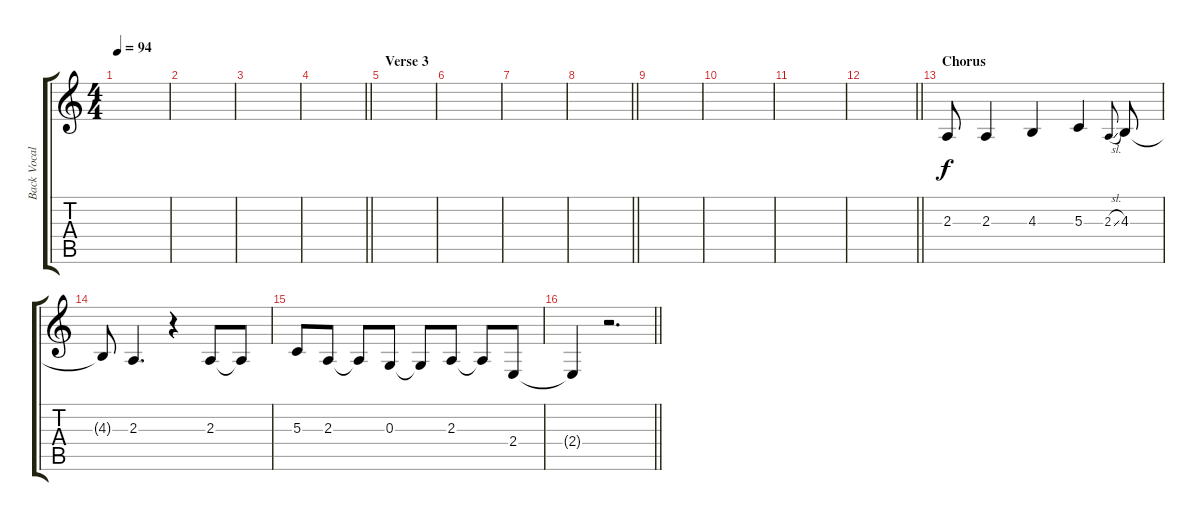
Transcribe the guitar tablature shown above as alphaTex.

\track ("Back Vocals" "Back Vocal") {instrument altosax}
\staff {score tabs}
\tuning (E4 B3 G3 D3 A2 E2) {hide}
\ts (4 4)
\tempo 94
\clef g2
\ks c
|
|
|
\barLineRight lightlight
|
\section ("" "Verse 3")
|
|
|
\barLineRight lightlight
|
|
|
|
\barLineRight lightlight
|
\section ("" "Chorus")
2.3.8 2.3.4 4.3.4 5.3.4 2.3{sl}.8{gr onbeat} 4.3.8 |
4.3{t}.8 2.3.4{d} r.4 2.3.8 2.3{t}.8 |
5.3.8 2.3.8 2.3{t}.8 0.3.8 0.3{t}.8 2.3.8 2.3{t}.8 2.4.8 |
\barLineRight lightlight
2.4{t}.4 r.2{d}
